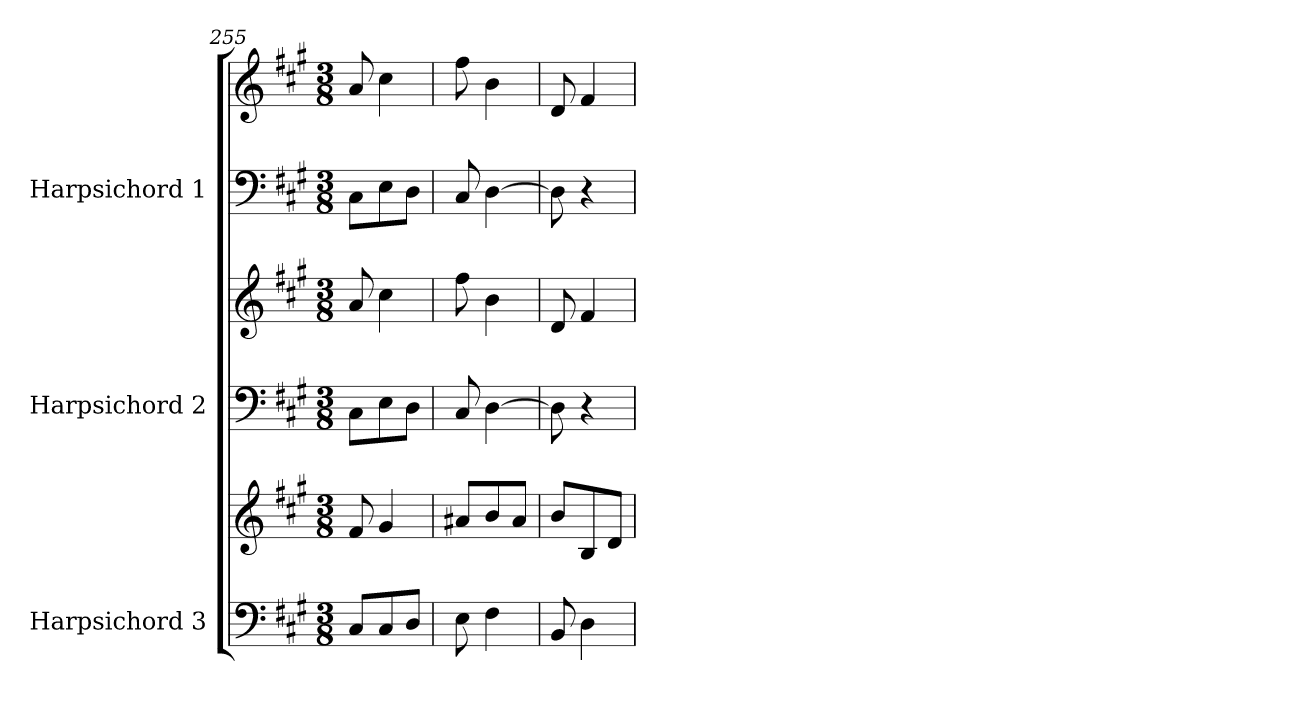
**kern	**kern	**kern	**kern	**kern	**kern
*part3	*part3	*part2	*part2	*part1	*part1
*staff6	*staff5	*staff4	*staff3	*staff2	*staff1
*I"Harpsichord 3	*	*I"Harpsichord 2	*	*I"Harpsichord 1	*
*I'Hp	*	*I'Hp	*	*I'Hp	*
*clefF4	*clefG2	*clefF4	*clefG2	*clefF4	*clefG2
*k[f#c#g#]	*k[f#c#g#]	*k[f#c#g#]	*k[f#c#g#]	*k[f#c#g#]	*k[f#c#g#]
*M3/8	*M3/8	*M3/8	*M3/8	*M3/8	*M3/8
=255	=255	=255	=255	=255	=255
8C#/L	8f#/	8C#\L	8a/	8C#\L	8a/
8C#/	4g#/	8E\	4cc#\	8E\	4cc#\
8D/J	.	8D\J	.	8D\J	.
!!LO:PB:g=z
=256	=256	=256	=256	=256	=256
8E\	8a#X/L	8C#/	8ff#\	8C#/	8ff#\
4F#\	8b/	[4D\	4b\	[4D\	4b\
.	8a#/J	.	.	.	.
=257	=257	=257	=257	=257	=257
8BB/	8b/L	8D\]	8d/	8D\]	8d/
4D\	8B/	4r	4f#/	4r	4f#/
.	8d/J	.	.	.	.
=	=	=	=	=	=
*-	*-	*-	*-	*-	*-
